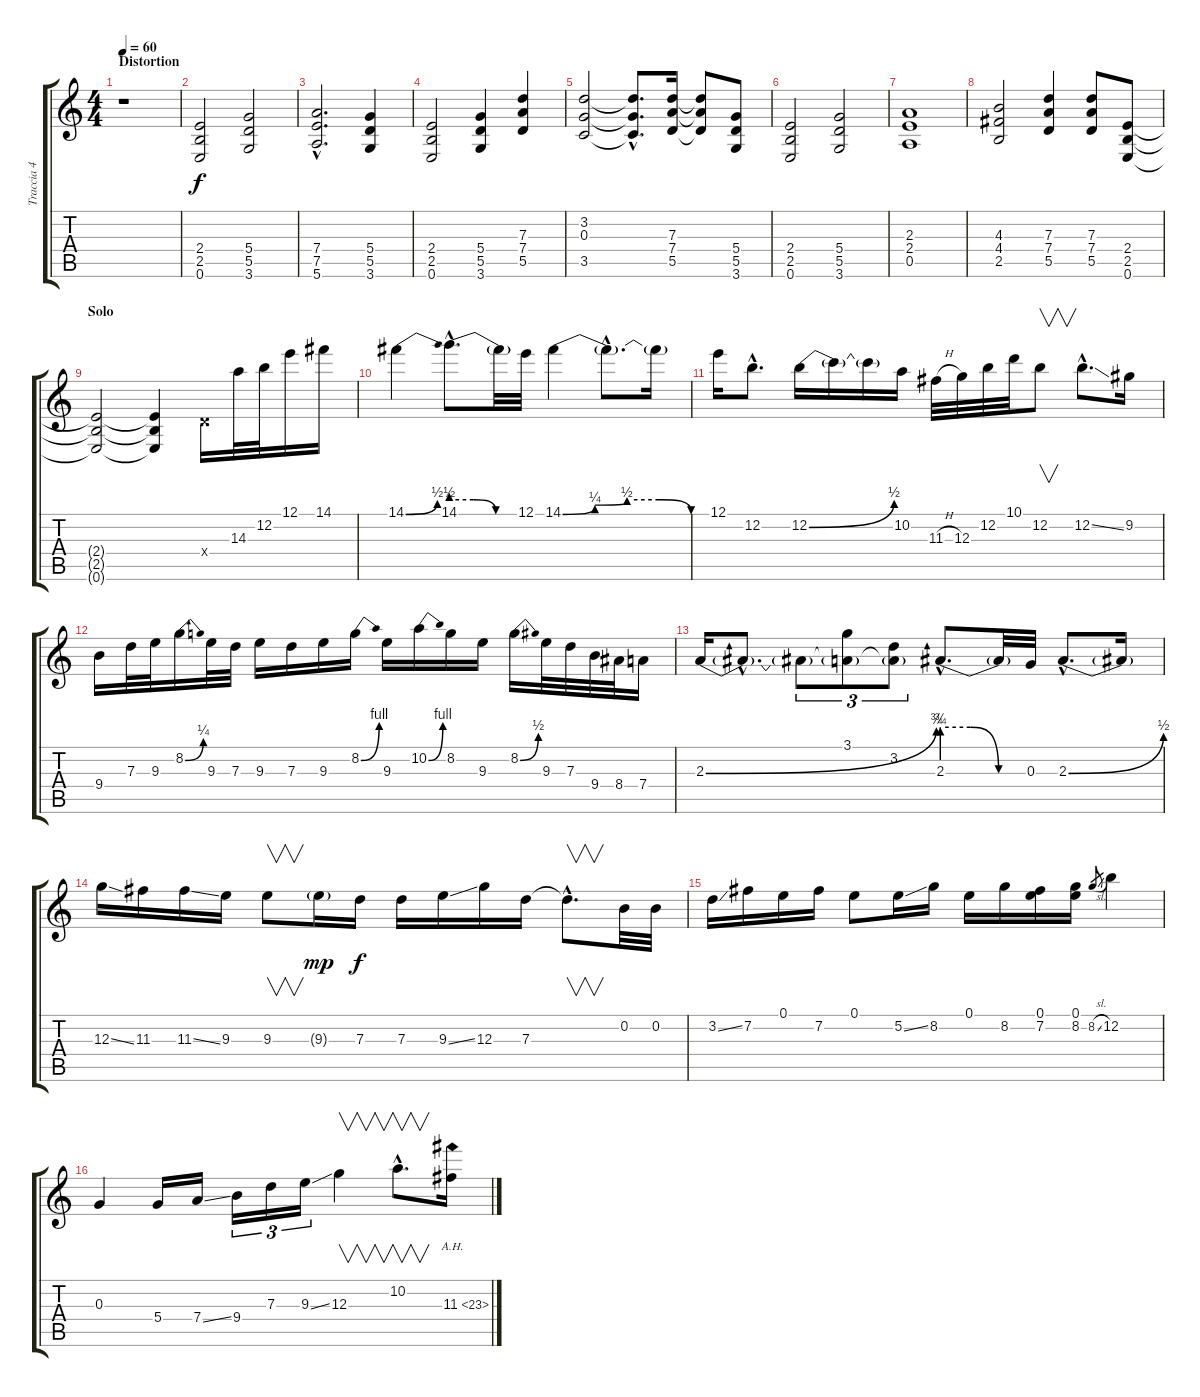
\track ("Traccia 4" "Traccia 4") {instrument distortionguitar}
\staff {score tabs}
\tuning (E4 B3 G3 D3 A2 E2) {hide}
\ts (4 4)
\section ("" "Distortion")
\tempo 60
\clef g2
\ks c
r.1{dy f} |
(2.4 2.5 0.6).2 (5.4 5.5 3.6).2 |
(7.4{hac} 7.5{hac} 5.6{hac}).2{d} (5.4 5.5 3.6).4 |
(2.4 2.5 0.6).2 (5.4 5.5 3.6).4 (7.3 7.4 5.5).4 |
(3.2 0.3 3.5).2 (3.2{hac t} 0.3{hac t} 3.5{hac t}).8{d} (7.3 7.4 5.5).16 (7.3{t} 7.4{t} 5.5{t}).8 (5.4 5.5 3.6).8 |
(2.4 2.5 0.6).2 (5.4 5.5 3.6).2 |
(2.3 2.4 0.5).1 |
(4.3 4.4 2.5).2 (7.3 7.4 5.5).4 (7.3 7.4 5.5).8 (2.4 2.5 0.6).8 |
\section ("" "Solo")
(2.4{t} 2.5{t} 0.6{t}).2{volume 15} (2.4{t} 2.5{t} 0.6{t}).4 0.4{x}.16 14.3.32 12.2.32 12.1.16 14.1.16 |
14.1{be (bend 0 0 60 2)}.4 14.1{be (custom 0 2 20 2 40 0 60 0) hac}.8{d} 14.1{t}.32 12.1.32 14.1{be (custom 0 0 15 1 30 2 45 2 60 0)}.4 14.1{hac t}.8{d} 14.1{t}.16 |
12.1.16 12.2{hac}.8{d} 12.2{be (bend 0 0 60 2)}.16 12.2{t}.16 12.2{t}.16 10.2.16 11.3{h}.32 12.3.32 12.2.32 10.1.32 12.2.8{v} 12.2{ss hac}.8{d} 9.2.16 |
9.4.16 7.3.32 9.3.32 8.2{be (bend 0 0 60 1)}.16 9.3.32 7.3.32 9.3.16 7.3.16 9.3.16 8.2{be (bend 0 0 60 4)}.16 9.3.16 10.2{be (bend 0 0 60 4)}.16 8.2.16 9.3.16 8.2{be (bend 0 0 60 2)}.16 9.3.32 7.3.32 9.4.32 8.4.32 7.4.16 |
2.3{be (bend 0 0 60 3)}.16 2.3{hac t}.8{d} 2.3{t}.8{tu (3 2)} (3.1 2.3{t}).8{tu (3 2)} (3.2 2.3{t}).8{tu (3 2)} 2.3{be (custom 0 3 20 3 40 0 60 0) hac}.8{d} 2.3{t}.32 0.3.32 2.3{be (bend 0 0 60 2) hac}.8{d} 2.3{t}.16 |
12.3{ss}.16 11.3.16 11.3{ss}.16 9.3.16 9.3.8{v} 9.3{g}.16{dy mp} 7.3.16{dy f} 7.3.16 9.3{ss}.16 12.3.16 7.3.16 7.3{hac t}.8{v d} 0.2.32 0.2.32 |
3.2{ss}.16 7.2.16 0.1.16 7.2.16 0.1.8 5.2{ss}.16 8.2.16 0.1.16 8.2.16 (0.1 7.2).16 (0.1 8.2).16 8.2{sl}.8{gr} 12.2.4 |
0.3.4 5.4.16 7.4{ss}.16 9.4.16{tu (3 2)} 7.3.16{tu (3 2)} 9.3{ss}.16{tu (3 2)} 12.3.4{v} 10.2{hac}.8{v d} 11.3{ah 12}.16
